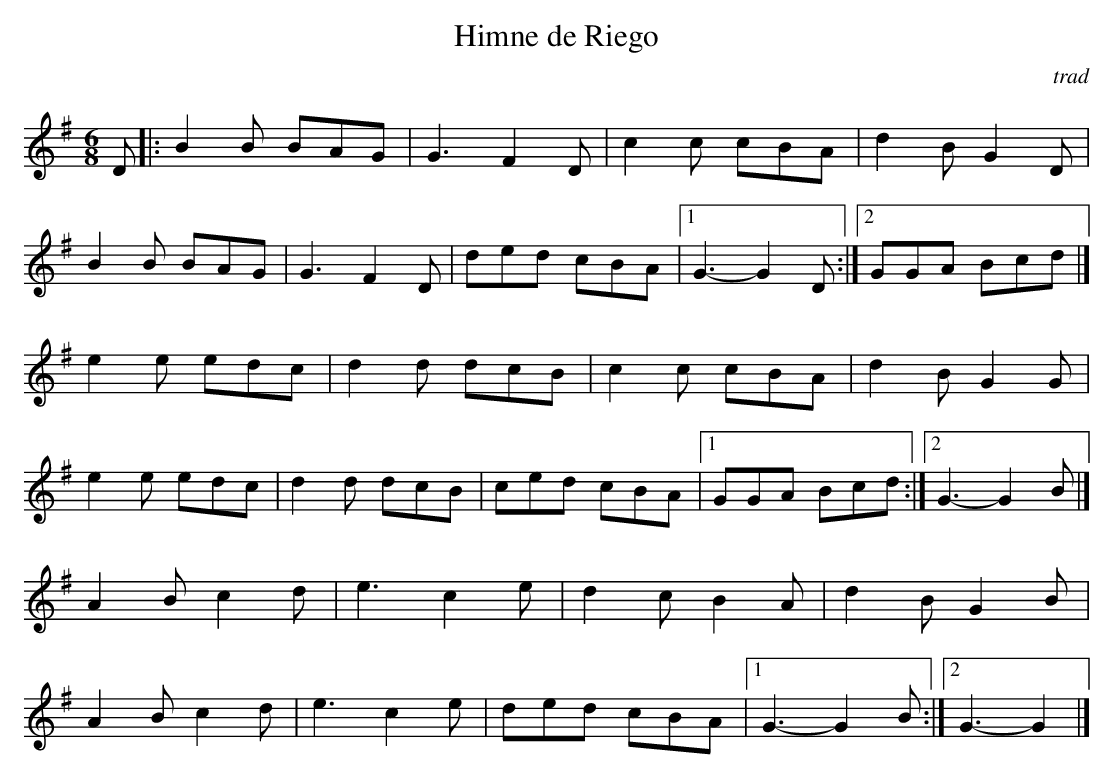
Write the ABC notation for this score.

X:1
T:Himne de Riego
C:trad
L:1/8
M:6/8
K:G
D |: B2B BAG | G3 F2D | c2c cBA | d2B G2D |
B2B BAG | G3 F2D | ded cBA |1 G3-G2D :|2 GGA Bcd |]
e2e edc | d2d dcB | c2c cBA | d2B G2G |
e2e edc | d2d dcB | ced cBA |1 GGA Bcd :|2 G3- G2B |]
A2B c2d | e3 c2e | d2c B2A | d2B G2B |
A2B c2d | e3 c2e | ded cBA |1 G3- G2B :|2 G3- G2 |]
